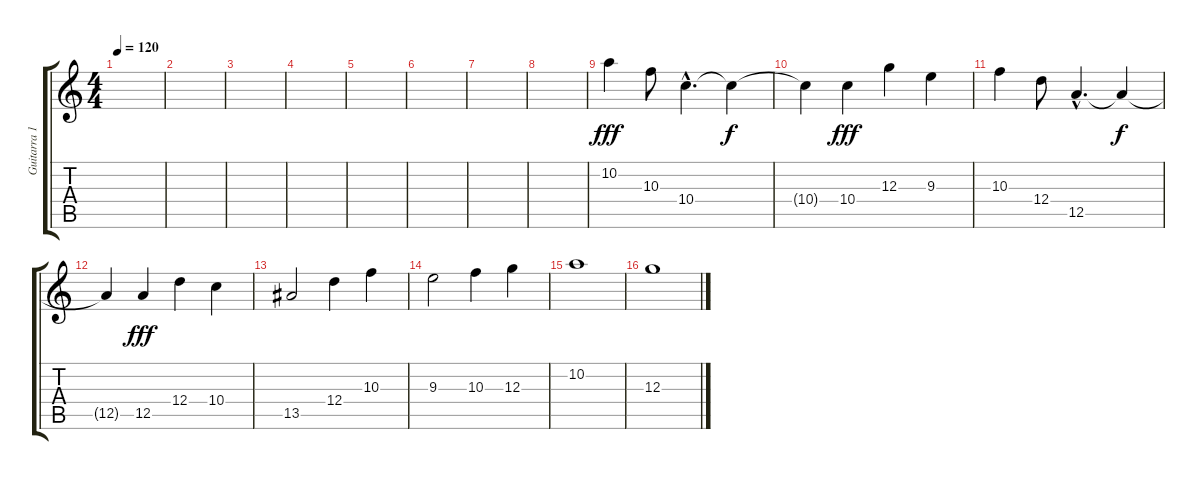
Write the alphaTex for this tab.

\track ("Guitarra 1" "Guitarra 1") {instrument overdrivenguitar}
\staff {score tabs}
\tuning (E4 B3 G3 D3 A2 E2) {hide}
\ts (4 4)
\tempo 120
\clef g2
\ks c
|
|
|
|
|
|
|
|
10.2.4{dy fff volume 10} 10.3.8 10.4{hac}.4{d} 10.4{t}.4{dy f} |
10.4{t}.4 10.4.4{dy fff} 12.3.4 9.3.4 |
10.3.4 12.4.8 12.5{hac}.4{d} 12.5{t}.4{dy f} |
12.5{t}.4 12.5.4{dy fff} 12.4.4 10.4.4 |
13.5.2 12.4.4 10.3.4 |
9.3.2 10.3.4 12.3.4 |
10.2.1 |
12.3.1
